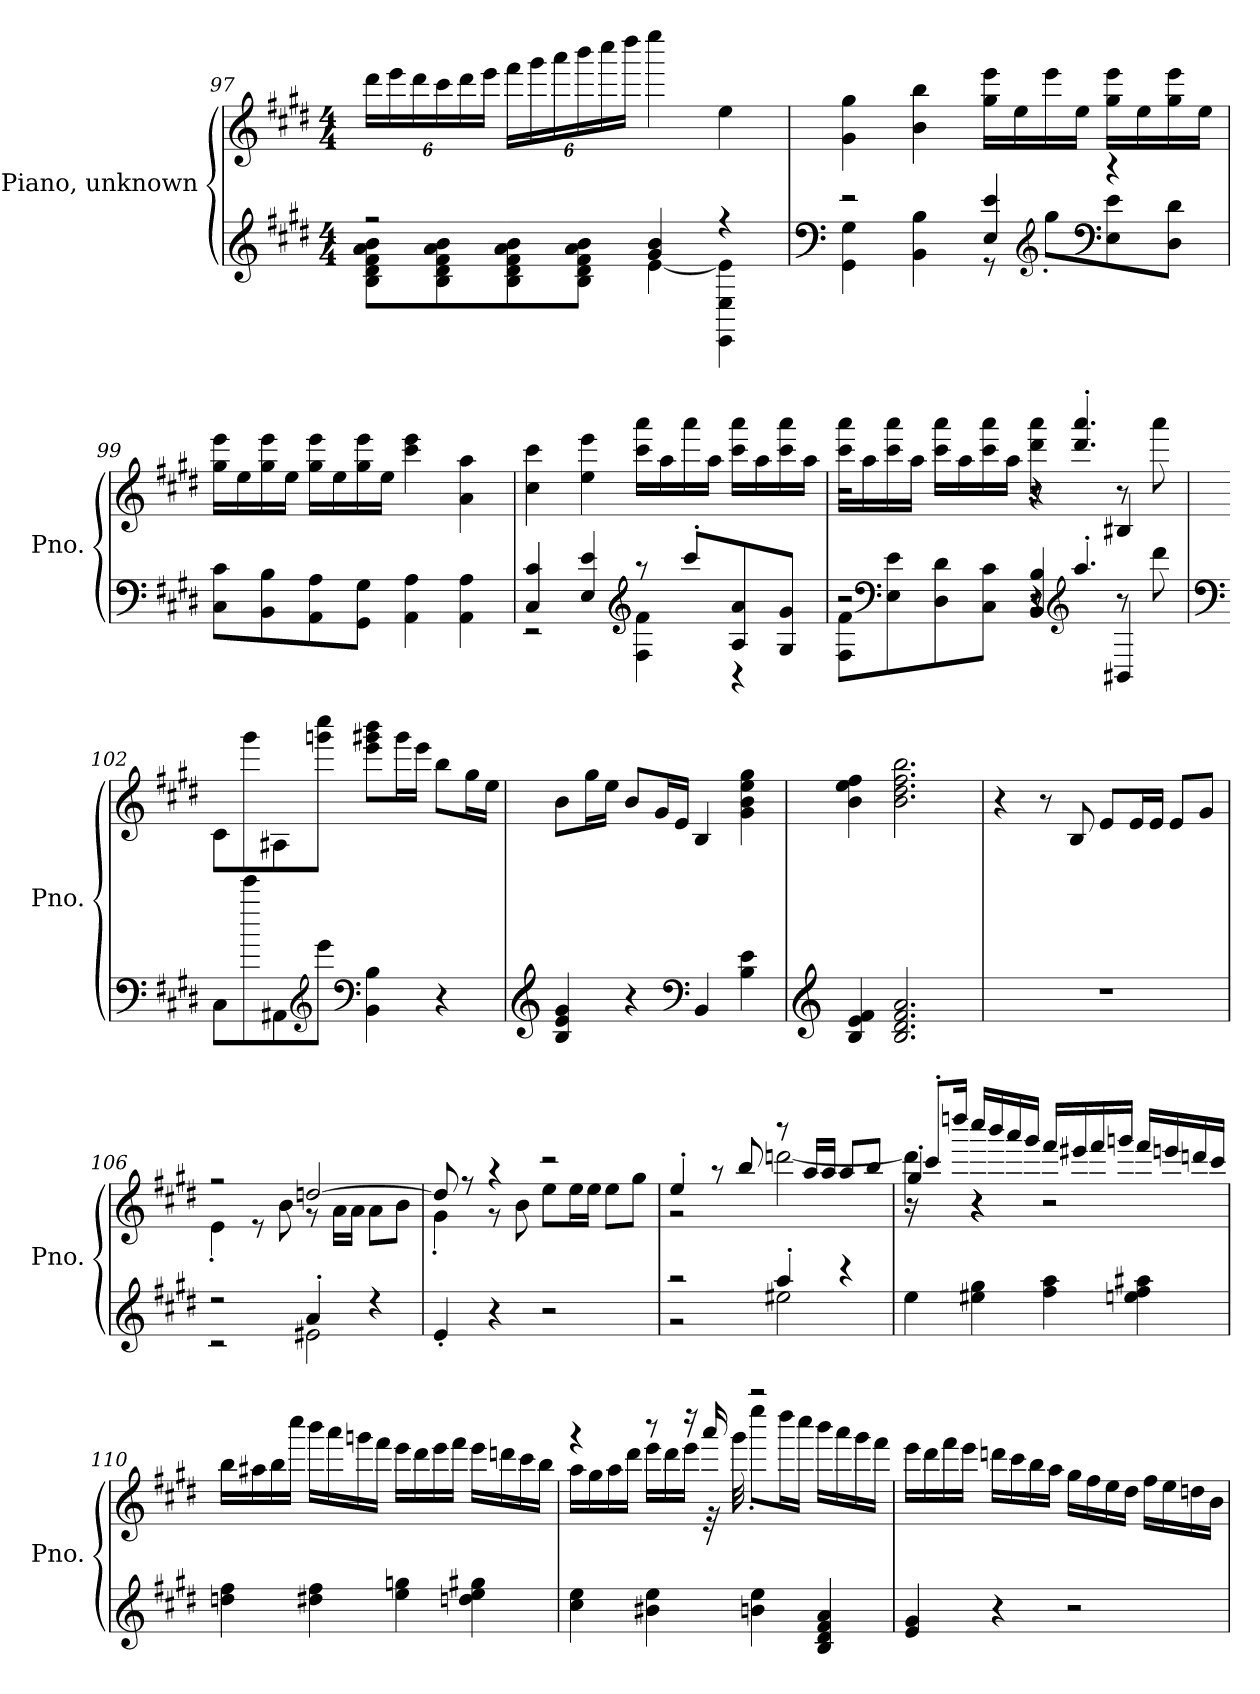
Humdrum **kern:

**kern	**kern
*part1	*part1
*staff2	*staff1
*I"Piano, unknown	*
*I'Pno.	*
!!LO:LB:g=z
*clefG2	*clefG2
*k[f#c#g#d#]	*k[f#c#g#d#]
*M4/4	*M4/4
=97	=97
*^	*
*	*	*Xbrackettup
2r	8B\ 8d#\ 8f#\ 8a\ 8b\L	24ddd#\LL
.	.	24eee\
.	.	24ddd#\
.	8B\ 8d#\ 8f#\ 8a\ 8b\	24ccc#\
.	.	24ddd#\
.	.	24eee\JJ
.	8B\ 8d#\ 8f#\ 8a\ 8b\	24fff#\LL
.	.	24ggg#\
.	.	24aaa\
.	8B\ 8d#\ 8f#\ 8a\ 8b\J	24bbb\
.	.	24cccc#\
.	.	24dddd#\JJ
4g#/ 4b/	[4e\	4eeee\
4r	4EE\ 4E\ 4e\]	4ee\
=98	=98	=98
*clefF4	*	*
2r	4GG#\ 4G#\	4g#\ 4gg#\
.	4BB\ 4B\	4b\ 4bb\
4E/ 4e/	8r	16gg#\ 16eee\LL
.	.	16ee\
*clefG2	*	*
.	8gg#'\L	16eee\
.	.	16ee\JJ
*clefF4	*	*
4r	8E\ 8e\	16gg#\ 16eee\LL
.	.	16ee\
.	8D#\ 8d#\J	16gg#\ 16eee\
.	.	16ee\JJ
*v	*v	*
!!LO:LB:g=z
=99	=99
8C#\ 8c#\L	16gg#\ 16eee\LL
.	16ee\
8BB\ 8B\	16gg#\ 16eee\
.	16ee\JJ
8AA\ 8A\	16gg#\ 16eee\LL
.	16ee\
8GG#\ 8G#\J	16gg#\ 16eee\
.	16ee\JJ
4AA\ 4A\	4ccc#\ 4eee\
4AA\ 4A\	4a\ 4aa\
=100	=100
*^	*
4C#/ 4c#/	2r	4cc#\ 4ccc#\
4E/ 4e/	.	4ee\ 4eee\
*clefG2	*	*
8r	4F#\ 4f#\	16ccc#\ 16aaa\LL
.	.	16aa\
8ccc#'/L	.	16aaa\
.	.	16aa\JJ
8A/ 8a/	4r	16ccc#\ 16aaa\LL
.	.	16aa\
8G#/ 8g#/J	.	16ccc#\ 16aaa\
.	.	16aa\JJ
!!LO:LB:g=z
=101	=101	=101
*	*^	*^
*	*	*	*	*^
2r	8F#\ 8f#\L	2r	2r	16ccc#\ 16aaa\LL	2r
.	.	.	.	16aa\	.
*clefF4	*	*	*	*	*
.	8E\ 8e\	.	.	16ccc#\ 16aaa\	.
.	.	.	.	16aa\JJ	.
.	8D#\ 8d#\	.	.	16ccc#\ 16aaa\LL	.
.	.	.	.	16aa\	.
.	8C#\ 8c#\J	.	.	16ccc#\ 16aaa\	.
.	.	.	.	16aa\JJ	.
8r	4r	4BB/ 4B/	8r	4ddd#\' 4aaa\'	4r
*clefG2	*	*	*	*	*
4.aa'/	.	.	4.ddd#/' 4.aaa/'	.	.
.	8r	4BB#X/	.	8r	4B#X/
.	8ddd#\	.	.	8aaa\	.
*v	*v	*v	*	*	*
*	*v	*v	*v
=102	=102
*clefF4	*
8C#\L	8c#\L
8eee\	8ggg#\
8AA#X\	8A#X\
*clefG2	*
8eee\J	8gggn\ 8cccc#\J
*clefF4	*
4BB\ 4B\	8eee\ 8ggg#X\ 8bbb\L
.	16ggg#\L
.	16eee\JJ
4r	8bb\L
.	16gg#\L
.	16ee\JJ
!!LO:LB:g=z
=103	=103
*clefG2	*
4B/ 4e/ 4g#/	8b\L
.	16gg#\L
.	16ee\JJ
4r	8b/L
.	16g#/L
.	16e/JJ
*clefF4	*
4BB/	4B/
4B\ 4e\	4g#\ 4b\ 4ee\ 4gg#\
=104	=104
*clefG2	*
4B/ 4e/ 4f#/	4b\ 4ee\ 4ff#\
2.B/ 2.d#/ 2.f#/ 2.a/	2.b\ 2.dd#\ 2.ff#\ 2.bb\
=105	=105
1r	4r
.	8r
.	8B/
.	8e/L
.	16e/L
.	16e/JJ
.	8e/L
.	8g#/J
=106	=106
*^	*^
2r	2r	2r	4e'\
.	.	.	8r
.	.	.	8b\
4a'/	2e#X\	[2ddn/	8r
.	.	.	16a\LL
.	.	.	16a\JJ
4r	.	.	8a\L
.	.	.	8b\J
*v	*v	*	*
=107	=107	=107
4e'/	8dd/]	4g#'\
.	8r	.
4r	4r	8r
.	.	8b\
2r	2r	8ee\L
.	.	16ee\L
.	.	16ee\JJ
.	.	8ee\L
.	.	8gg#\J
!!LO:LB:g=z	!!
=108	=108	=108
*^	*	*
2r	2r	4ee'/	2r
.	.	8r	.
.	.	8bb/	.
4aa'/	2ee#X\	8r	[2dddn\
.	.	16aa/LL	.
.	.	16aa/JJ	.
4r	.	8aa/L	.
.	.	8bb/J	.
*v	*v	*	*
=109	=109	=109
*	*	*^
4ee\	16r	4ddd\]	4gg#'/
.	8ccc#'/L	.	.
.	16ddddn/Jk	.	.
4ee#X\ 4gg#\	16cccc#/LL	4r	4r
.	16bbb/	.	.
.	16aaa/	.	.
.	16ggg#/JJ	.	.
4ff#\ 4aa\	16fff#/LL	2r	2r
.	16eee#X/	.	.
.	16fff#/	.	.
.	16gggn/JJ	.	.
4een\ 4ff#\ 4aa#X\	16fff#/LL	.	.
.	16eeen/	.	.
.	16dddn/	.	.
.	16ccc#/JJ	.	.
*	*v	*v	*v
!!LO:PB:g=z
=110	=110
4ddn\ 4ff#\	16bb\LL
.	16aa#X\
.	16bb\
.	16cccc#\JJ
4dd#X\ 4ff#\	16bbb\LL
.	16aaa\
.	16gggn\
.	16fff#\JJ
4ee\ 4ggn\	16eee\LL
.	16ddd#\
.	16eee\
.	16fff#\JJ
4ddn\ 4ee\ 4gg#X\	16eee\LL
.	16dddn\
.	16ccc#\
.	16bb\JJ
!!LO:LB:g=z
=111	=111
*	*^
4cc#\ 4ee\	4r	16aa\LL
.	.	16gg#\
.	.	16aa\
.	.	16ddd#\JJ
4b#X\ 4ee\	8r	16eee\LL
.	.	16ddd#\
.	16r	16eee\JJ
.	16aaa/	32r
.	.	32ggg#\
4bn\ 4ee\	2r	8eeee'\L
.	.	16dddd#\L
.	.	16cccc#\JJ
4B/ 4d#/ 4f#/ 4a/	.	16bbb\LL
.	.	16aaa\
.	.	16ggg#\
.	.	16fff#\JJ
*	*v	*v
=112	=112
4e/ 4g#/	16eee\LL
.	16ddd#\
.	16fff#\
.	16eee\JJ
4r	16dddn\LL
.	16ccc#\
.	16bb\
.	16aa\JJ
2r	16gg#\LL
.	16ff#\
.	16ee\
.	16dd#\JJ
.	16ff#\LL
.	16ee\
.	16ddn\
.	16b\JJ
=	=
*-	*-
